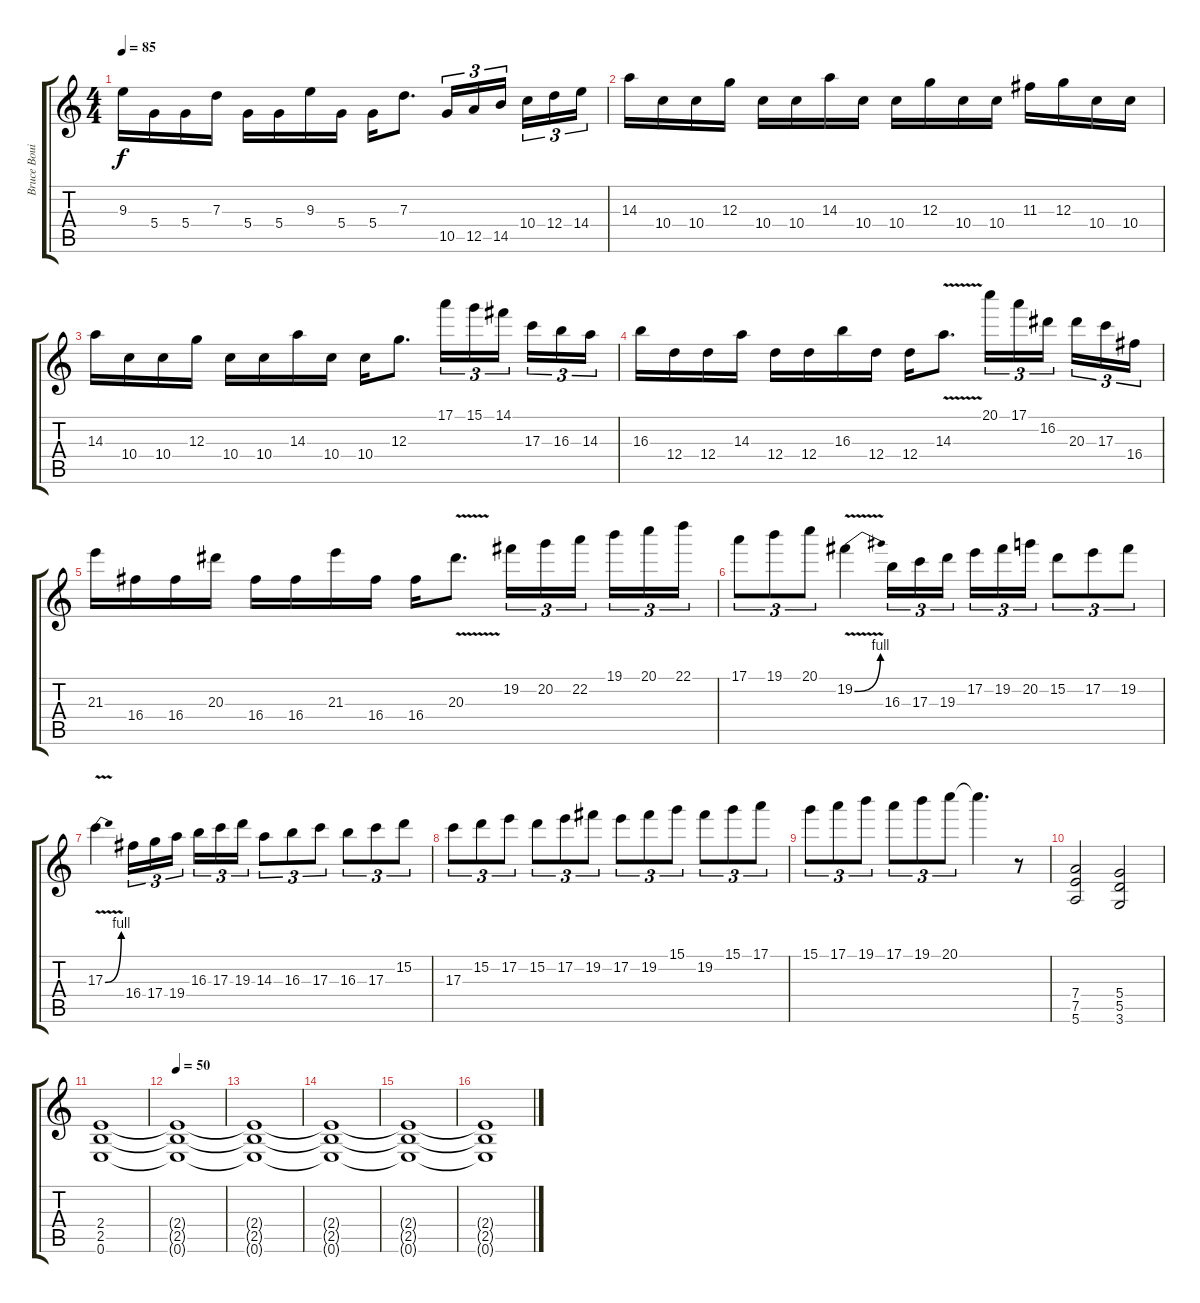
\track ("Bruce Bouilliet" "Bruce Boui") {instrument overdrivenguitar}
\staff {score tabs}
\tuning (E4 B3 G3 D3 A2 E2) {hide}
\ts (4 4)
\tempo 85
\clef g2
\ks c
9.3.16{dy f} 5.4.16 5.4.16 7.3.16 5.4.16 5.4.16 9.3.16 5.4.16 5.4.16 7.3.8{d} 10.5.16{tu (3 2)} 12.5.16{tu (3 2)} 14.5.16{tu (3 2)} 10.4.16{tu (3 2)} 12.4.16{tu (3 2)} 14.4.16{tu (3 2)} |
14.3.16 10.4.16 10.4.16 12.3.16 10.4.16 10.4.16 14.3.16 10.4.16 10.4.16 12.3.16 10.4.16 10.4.16 11.3.16 12.3.16 10.4.16 10.4.16 |
14.3.16 10.4.16 10.4.16 12.3.16 10.4.16 10.4.16 14.3.16 10.4.16 10.4.16 12.3.8{d} 17.1.16{tu (3 2)} 15.1.16{tu (3 2)} 14.1.16{tu (3 2)} 17.3.16{tu (3 2)} 16.3.16{tu (3 2)} 14.3.16{tu (3 2)} |
16.3.16 12.4.16 12.4.16 14.3.16 12.4.16 12.4.16 16.3.16 12.4.16 12.4.16 14.3{v}.8{d} 20.1.16{tu (3 2)} 17.1.16{tu (3 2)} 16.2.16{tu (3 2)} 20.3.16{tu (3 2)} 17.3.16{tu (3 2)} 16.4.16{tu (3 2)} |
21.3.16 16.4.16 16.4.16 20.3.16 16.4.16 16.4.16 21.3.16 16.4.16 16.4.16 20.3{v}.8{d} 19.2.16{tu (3 2)} 20.2.16{tu (3 2)} 22.2.16{tu (3 2)} 19.1.16{tu (3 2)} 20.1.16{tu (3 2)} 22.1.16{tu (3 2)} |
17.1.8{tu (3 2)} 19.1.8{tu (3 2)} 20.1.8{tu (3 2)} 19.2{be (bend 0 0 60 4) v}.4 16.3.16{tu (3 2)} 17.3.16{tu (3 2)} 19.3.16{tu (3 2)} 17.2.16{tu (3 2)} 19.2.16{tu (3 2)} 20.2.16{tu (3 2)} 15.2.8{tu (3 2)} 17.2.8{tu (3 2)} 19.2.8{tu (3 2)} |
17.3{be (bend 0 0 60 4) v}.4 16.4.16{tu (3 2)} 17.4.16{tu (3 2)} 19.4.16{tu (3 2)} 16.3.16{tu (3 2)} 17.3.16{tu (3 2)} 19.3.16{tu (3 2)} 14.3.8{tu (3 2)} 16.3.8{tu (3 2)} 17.3.8{tu (3 2)} 16.3.8{tu (3 2)} 17.3.8{tu (3 2)} 15.2.8{tu (3 2)} |
17.3.8{tu (3 2)} 15.2.8{tu (3 2)} 17.2.8{tu (3 2)} 15.2.8{tu (3 2)} 17.2.8{tu (3 2)} 19.2.8{tu (3 2)} 17.2.8{tu (3 2)} 19.2.8{tu (3 2)} 15.1.8{tu (3 2)} 19.2.8{tu (3 2)} 15.1.8{tu (3 2)} 17.1.8{tu (3 2)} |
15.1.8{tu (3 2)} 17.1.8{tu (3 2)} 19.1.8{tu (3 2)} 17.1.8{tu (3 2)} 19.1.8{tu (3 2)} 20.1.8{tu (3 2)} 20.1{t}.4{d} r.8 |
(7.4 7.5 5.6).2 (5.4 5.5 3.6).2 |
(2.4 2.5 0.6).1 |
\tempo 50
(2.4{t} 2.5{t} 0.6{t}).1 |
(2.4{t} 2.5{t} 0.6{t}).1 |
(2.4{t} 2.5{t} 0.6{t}).1 |
(2.4{t} 2.5{t} 0.6{t}).1 |
(2.4{t} 2.5{t} 0.6{t}).1
